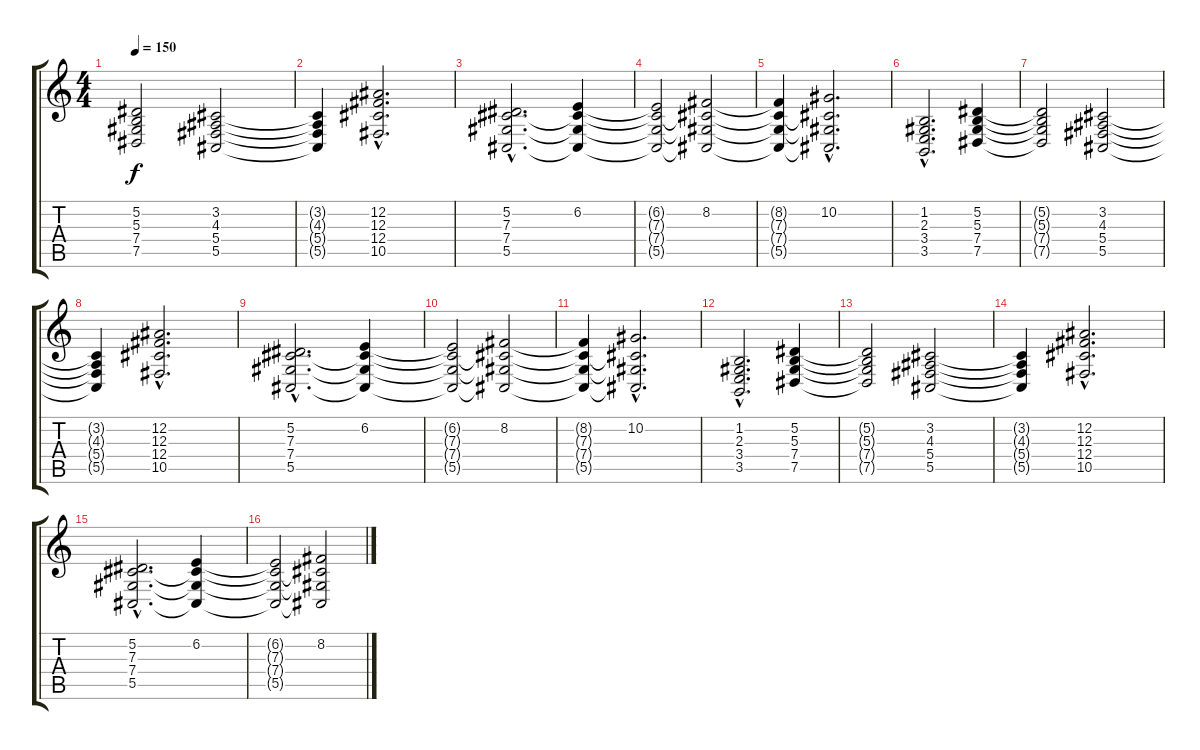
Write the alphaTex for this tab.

\track "" {instrument stringensemble1}
\staff {score tabs}
\tuning (Eb4 Bb3 Gb3 Db3 Ab2 Eb2) {hide}
\ts (4 4)
\tempo 150
\clef g2
\ks c
(5.2{t} 5.3{t} 7.4{t} 7.5{t}).2{dy f} (3.2 4.3 5.4 5.5).2 |
(3.2{t} 4.3{t} 5.4{t} 5.5{t}).4 (12.2{hac} 12.3{hac} 12.4{hac} 10.5{hac}).2{d} |
(5.2{hac} 7.3{hac} 7.4{hac} 5.5{hac}).2{d} (6.2 7.3{t} 7.4{t} 5.5{t}).4 |
(6.2{t} 7.3{t} 7.4{t} 5.5{t}).2 (8.2 7.3{t} 7.4{t} 5.5{t}).2 |
(8.2{t} 7.3{t} 7.4{t} 5.5{t}).4 (10.2{hac} 7.3{hac t} 7.4{hac t} 5.5{hac t}).2{d} |
(1.2{hac} 2.3{hac} 3.4{hac} 3.5{hac}).2{d} (5.2 5.3 7.4 7.5).4 |
(5.2{t} 5.3{t} 7.4{t} 7.5{t}).2 (3.2 4.3 5.4 5.5).2 |
(3.2{t} 4.3{t} 5.4{t} 5.5{t}).4 (12.2{hac} 12.3{hac} 12.4{hac} 10.5{hac}).2{d} |
(5.2{hac} 7.3{hac} 7.4{hac} 5.5{hac}).2{d} (6.2 7.3{t} 7.4{t} 5.5{t}).4 |
(6.2{t} 7.3{t} 7.4{t} 5.5{t}).2 (8.2 7.3{t} 7.4{t} 5.5{t}).2 |
(8.2{t} 7.3{t} 7.4{t} 5.5{t}).4 (10.2{hac} 7.3{hac t} 7.4{hac t} 5.5{hac t}).2{d} |
(1.2{hac} 2.3{hac} 3.4{hac} 3.5{hac}).2{d} (5.2 5.3 7.4 7.5).4 |
(5.2{t} 5.3{t} 7.4{t} 7.5{t}).2 (3.2 4.3 5.4 5.5).2 |
(3.2{t} 4.3{t} 5.4{t} 5.5{t}).4 (12.2{hac} 12.3{hac} 12.4{hac} 10.5{hac}).2{d} |
(5.2{hac} 7.3{hac} 7.4{hac} 5.5{hac}).2{d} (6.2 7.3{t} 7.4{t} 5.5{t}).4 |
(6.2{t} 7.3{t} 7.4{t} 5.5{t}).2 (8.2 7.3{t} 7.4{t} 5.5{t}).2
